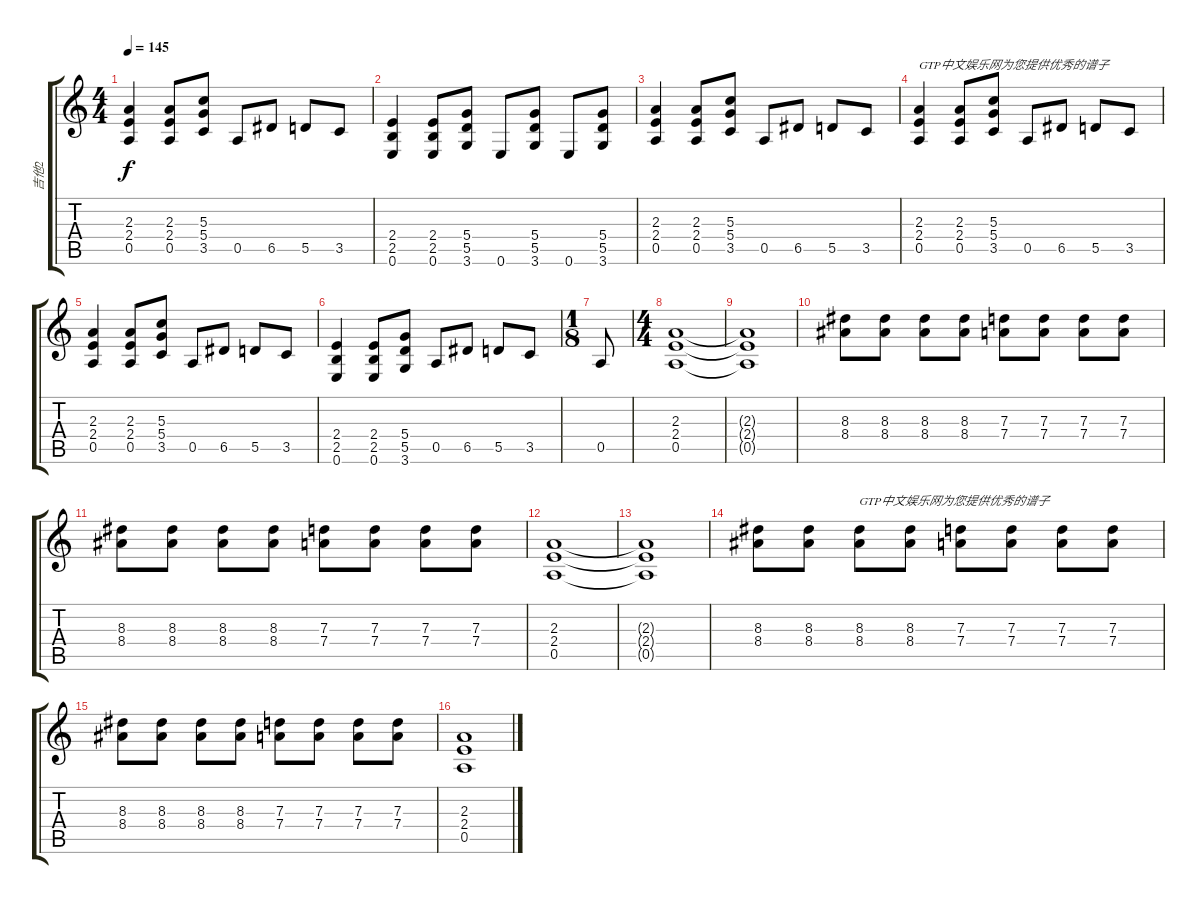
\track ("吉他2" "吉他2") {instrument distortionguitar}
\staff {score tabs}
\tuning (E4 B3 G3 D3 A2 E2) {hide}
\ts (4 4)
\tempo 145
\clef g2
\ks c
(2.3 2.4 0.5).4{dy f} (2.3 2.4 0.5).8 (5.3 5.4 3.5).8 0.5.8 6.5.8 5.5.8 3.5.8 |
(2.4 2.5 0.6).4 (2.4 2.5 0.6).8 (5.4 5.5 3.6).8 0.6.8 (5.4 5.5 3.6).8 0.6.8 (5.4 5.5 3.6).8 |
(2.3 2.4 0.5).4 (2.3 2.4 0.5).8 (5.3 5.4 3.5).8 0.5.8 6.5.8 5.5.8 3.5.8 |
(2.3 2.4 0.5).4{txt "GTP中文娱乐网为您提供优秀的谱子"} (2.3 2.4 0.5).8 (5.3 5.4 3.5).8 0.5.8 6.5.8 5.5.8 3.5.8 |
(2.3 2.4 0.5).4 (2.3 2.4 0.5).8 (5.3 5.4 3.5).8 0.5.8 6.5.8 5.5.8 3.5.8 |
(2.4 2.5 0.6).4 (2.4 2.5 0.6).8 (5.4 5.5 3.6).8 0.5.8 6.5.8 5.5.8 3.5.8 |
\ts (1 8)
0.5.8 |
\ts (4 4)
(2.3 2.4 0.5).1 |
(2.3{t} 2.4{t} 0.5{t}).1 |
(8.3 8.4).8 (8.3 8.4).8 (8.3 8.4).8 (8.3 8.4).8 (7.3 7.4).8 (7.3 7.4).8 (7.3 7.4).8 (7.3 7.4).8 |
(8.3 8.4).8 (8.3 8.4).8 (8.3 8.4).8 (8.3 8.4).8 (7.3 7.4).8 (7.3 7.4).8 (7.3 7.4).8 (7.3 7.4).8 |
(2.3 2.4 0.5).1 |
(2.3{t} 2.4{t} 0.5{t}).1 |
(8.3 8.4).8 (8.3 8.4).8 (8.3 8.4).8{txt "GTP中文娱乐网为您提供优秀的谱子"} (8.3 8.4).8 (7.3 7.4).8 (7.3 7.4).8 (7.3 7.4).8 (7.3 7.4).8 |
(8.3 8.4).8 (8.3 8.4).8 (8.3 8.4).8 (8.3 8.4).8 (7.3 7.4).8 (7.3 7.4).8 (7.3 7.4).8 (7.3 7.4).8 |
(2.3 2.4 0.5).1
